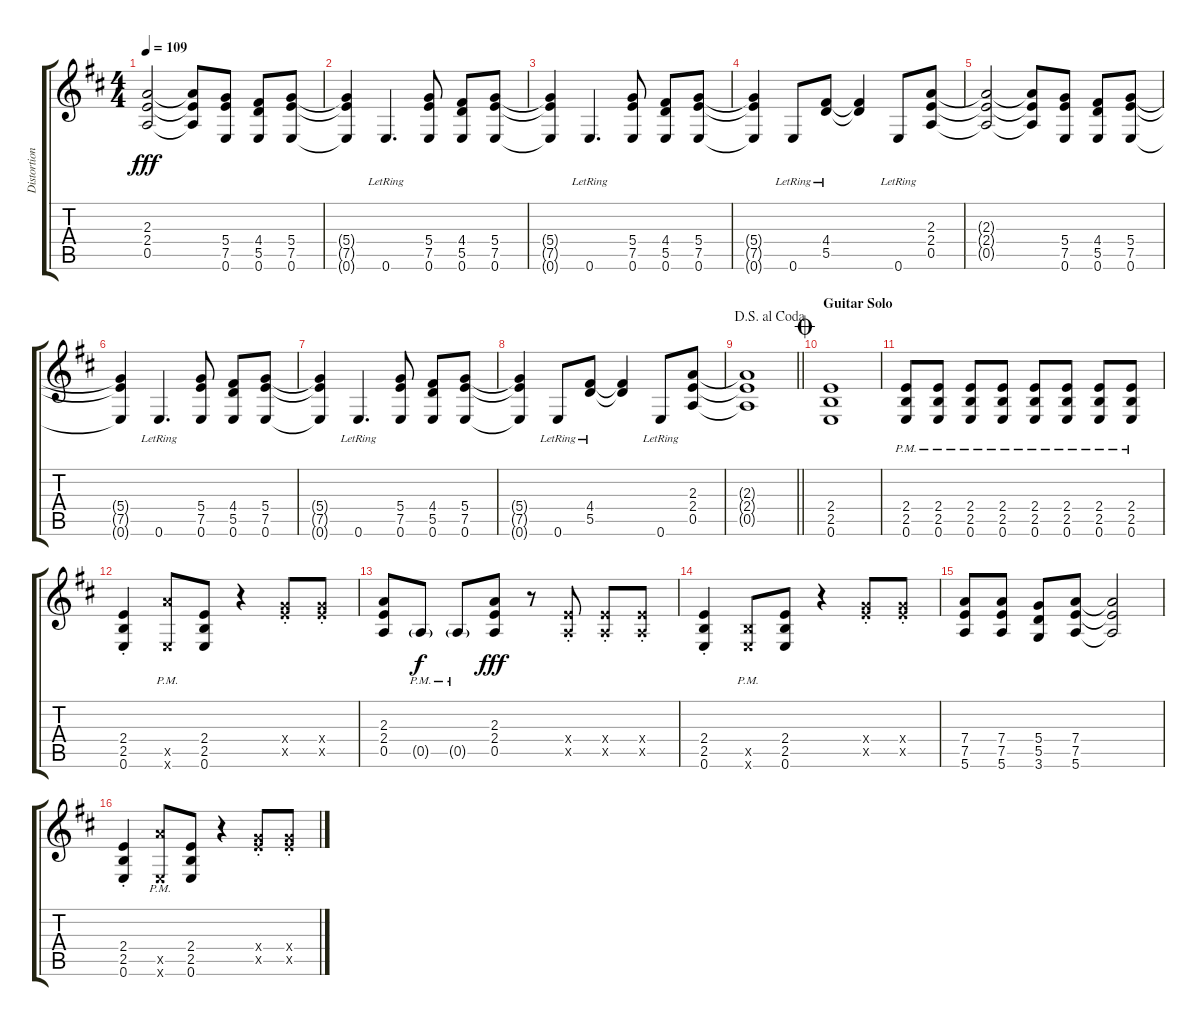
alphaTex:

\track ("Distortion Guitar - Right" "Distortion") {instrument distortionguitar}
\staff {score tabs}
\tuning (E4 B3 G3 D3 A2 E2) {hide}
\ts (4 4)
\tempo 109
\clef g2
\ks d
(2.3{t} 2.4{t} 0.5{t}).2{dy fff} (2.3{t} 2.4{t} 0.5{t}).8 (5.4 7.5 0.6).8 (4.4 5.5 0.6).8 (5.4 7.5 0.6).8 |
(5.4{t} 7.5{t} 0.6{t}).4 0.6{lr}.4{d} (5.4 7.5 0.6).8 (4.4 5.5 0.6).8 (5.4 7.5 0.6).8 |
(5.4{t} 7.5{t} 0.6{t}).4 0.6{lr}.4{d} (5.4 7.5 0.6).8 (4.4 5.5 0.6).8 (5.4 7.5 0.6).8 |
(5.4{t} 7.5{t} 0.6{t}).4 0.6{lr}.8 (4.4{lr} 5.5{lr}).8 (4.4{t} 5.5{t}).4 0.6{lr}.8 (2.3 2.4 0.5).8 |
(2.3{t} 2.4{t} 0.5{t}).2 (2.3{t} 2.4{t} 0.5{t}).8 (5.4 7.5 0.6).8 (4.4 5.5 0.6).8 (5.4 7.5 0.6).8 |
(5.4{t} 7.5{t} 0.6{t}).4 0.6{lr}.4{d} (5.4 7.5 0.6).8 (4.4 5.5 0.6).8 (5.4 7.5 0.6).8 |
(5.4{t} 7.5{t} 0.6{t}).4 0.6{lr}.4{d} (5.4 7.5 0.6).8 (4.4 5.5 0.6).8 (5.4 7.5 0.6).8 |
(5.4{t} 7.5{t} 0.6{t}).4 0.6{lr}.8 (4.4{lr} 5.5{lr}).8 (4.4{t} 5.5{t}).4 0.6{lr}.8 (2.3 2.4 0.5).8 |
\jump dalsegnoalcoda
\barLineRight lightlight
(2.3{t} 2.4{t} 0.5{t}).1 |
\section ("" "Guitar Solo")
\jump coda
(2.4 2.5 0.6).1 |
(2.4{pm} 2.5{pm} 0.6{pm}).8 (2.4{pm} 2.5{pm} 0.6{pm}).8 (2.4{pm} 2.5{pm} 0.6{pm}).8 (2.4{pm} 2.5{pm} 0.6{pm}).8 (2.4{pm} 2.5{pm} 0.6{pm}).8 (2.4{pm} 2.5{pm} 0.6{pm}).8 (2.4{pm} 2.5{pm} 0.6{pm}).8 (2.4{pm} 2.5{pm} 0.6{pm}).8 |
(2.4{st} 2.5{st} 0.6{st}).4 (12.5{pm x} 0.6{pm x}).8 (2.4 2.5 0.6).8 r.4 (5.4{st x} 7.5{st x}).8 (5.4{st x} 7.5{st x}).8 |
(2.3 2.4 0.5).8 0.5{g pm}.8{dy f} 0.5{g pm}.8 (2.3 2.4 0.5).8{dy fff} r.8 (2.4{st x} 0.5{st x}).8 (2.4{st x} 0.5{st x}).8 (2.4{st x} 0.5{st x}).8 |
(2.4{st} 2.5{st} 0.6{st}).4 (2.5{pm x} 0.6{pm x}).8 (2.4 2.5 0.6).8 r.4 (5.4{st x} 7.5{st x}).8 (5.4{st x} 7.5{st x}).8 |
(7.4 7.5 5.6).8 (7.4 7.5 5.6).8 (5.4 5.5 3.6).8 (7.4 7.5 5.6).8 (7.4{t} 7.5{t} 5.6{t}).2 |
(2.4{st} 2.5{st} 0.6{st}).4 (12.5{pm x} 0.6{pm x}).8 (2.4 2.5 0.6).8 r.4 (5.4{st x} 7.5{st x}).8 (5.4{st x} 7.5{st x}).8
